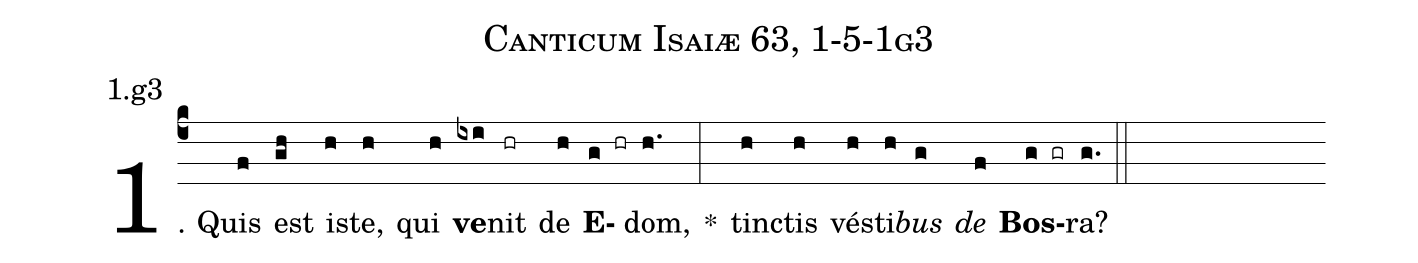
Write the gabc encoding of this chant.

name: Canticum Isaiæ 63, 1-5-1g3;
annotation: 1.g3;
%%
(c4)1. Quis(f) est(gh) is(h)te,(h) qui(h) <b>ve</b>(ixi)nit(hr) de(h) <b>E</b>(g hr)dom,(h.) *(:) tinc(h)tis(h) vés(h)ti(h)<i>bus</i>(g) <i>de</i>(f) <b>Bos</b>(g gr)ra?(g.) (::)
